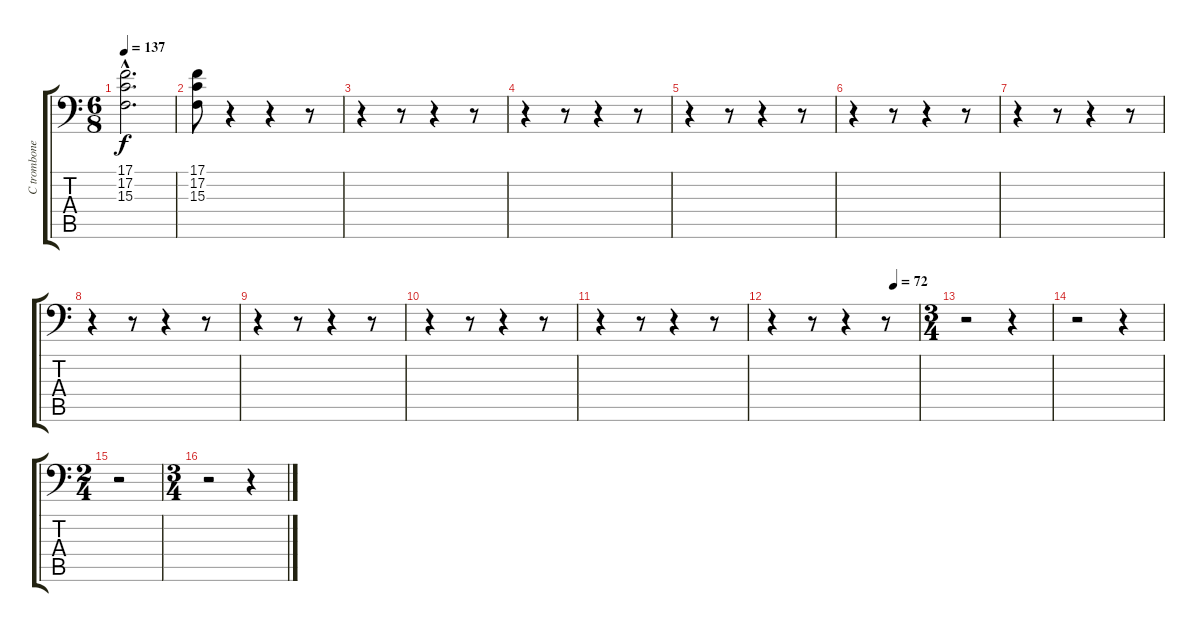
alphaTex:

\track ("C trombone" "C trombone") {instrument trombone}
\staff {score tabs}
\tuning (C3 G2 D2 A1 E1 B0) {hide}
\ts (6 8)
\tempo 137
\clef f4
\ks c
(17.1{hac} 17.2{hac} 15.3{hac}).2{d dy f} |
(17.1 17.2 15.3).8 r.4 r.4 r.8 |
r.4 r.8 r.4 r.8 |
r.4 r.8 r.4 r.8 |
r.4 r.8 r.4 r.8 |
r.4 r.8 r.4 r.8 |
r.4 r.8 r.4 r.8 |
r.4 r.8 r.4 r.8 |
r.4 r.8 r.4 r.8 |
r.4 r.8 r.4 r.8 |
r.4 r.8 r.4 r.8 |
\tempo (72 0.8333333333333334)
r.4 r.8 r.4 r.8 |
\ts (3 4)
r.2 r.4 |
r.2 r.4 |
\ts (2 4)
r.2 |
\ts (3 4)
r.2 r.4
